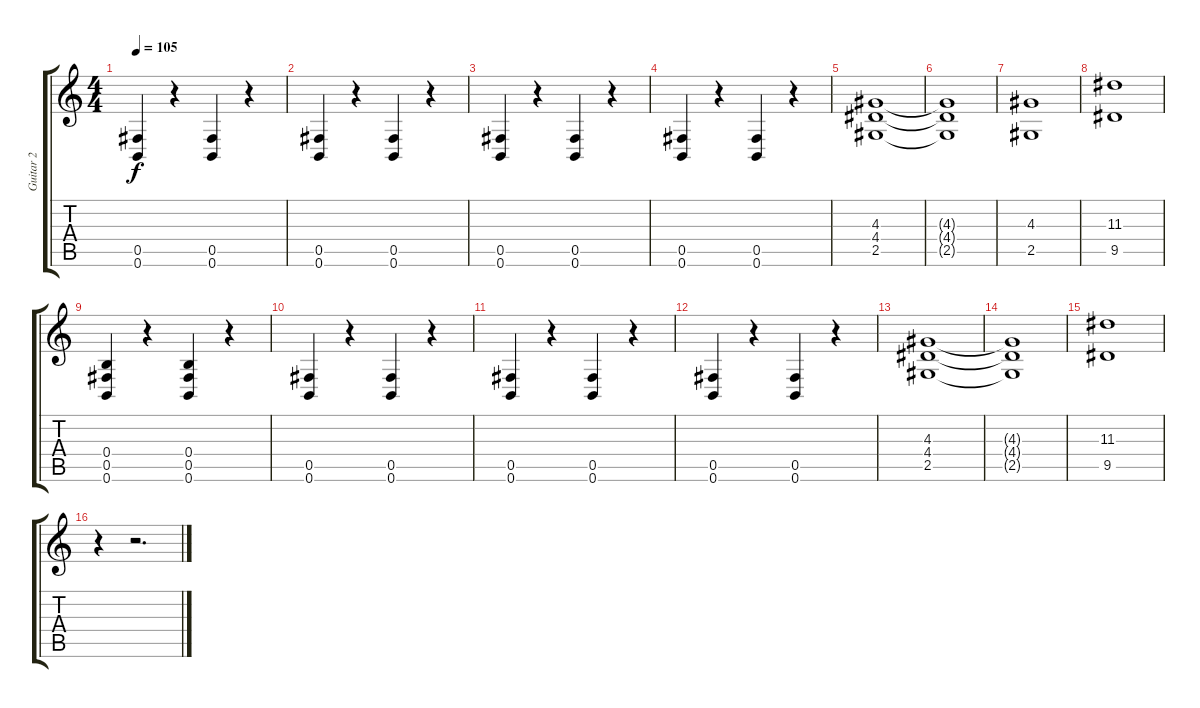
\track ("Guitar 2" "Guitar 2") {instrument distortionguitar}
\staff {score tabs}
\tuning (Db4 Ab3 E3 B2 Gb2 B1) {hide}
\ts (4 4)
\tempo 105
\clef g2
\ks c
(0.5 0.6).4{dy f} r.4 (0.5 0.6).4 r.4 |
(0.5 0.6).4 r.4 (0.5 0.6).4 r.4 |
(0.5 0.6).4 r.4 (0.5 0.6).4 r.4 |
(0.5 0.6).4 r.4 (0.5 0.6).4 r.4 |
(4.3 4.4 2.5).1 |
(4.3{t} 4.4{t} 2.5{t}).1 |
(4.3 2.5).1 |
(11.3 9.5).1 |
(0.4 0.5 0.6).4 r.4 (0.4 0.5 0.6).4 r.4 |
(0.5 0.6).4 r.4 (0.5 0.6).4 r.4 |
(0.5 0.6).4 r.4 (0.5 0.6).4 r.4 |
(0.5 0.6).4 r.4 (0.5 0.6).4 r.4 |
(4.3 4.4 2.5).1 |
(4.3{t} 4.4{t} 2.5{t}).1 |
(11.3 9.5).1 |
r.4 r.2{d}
